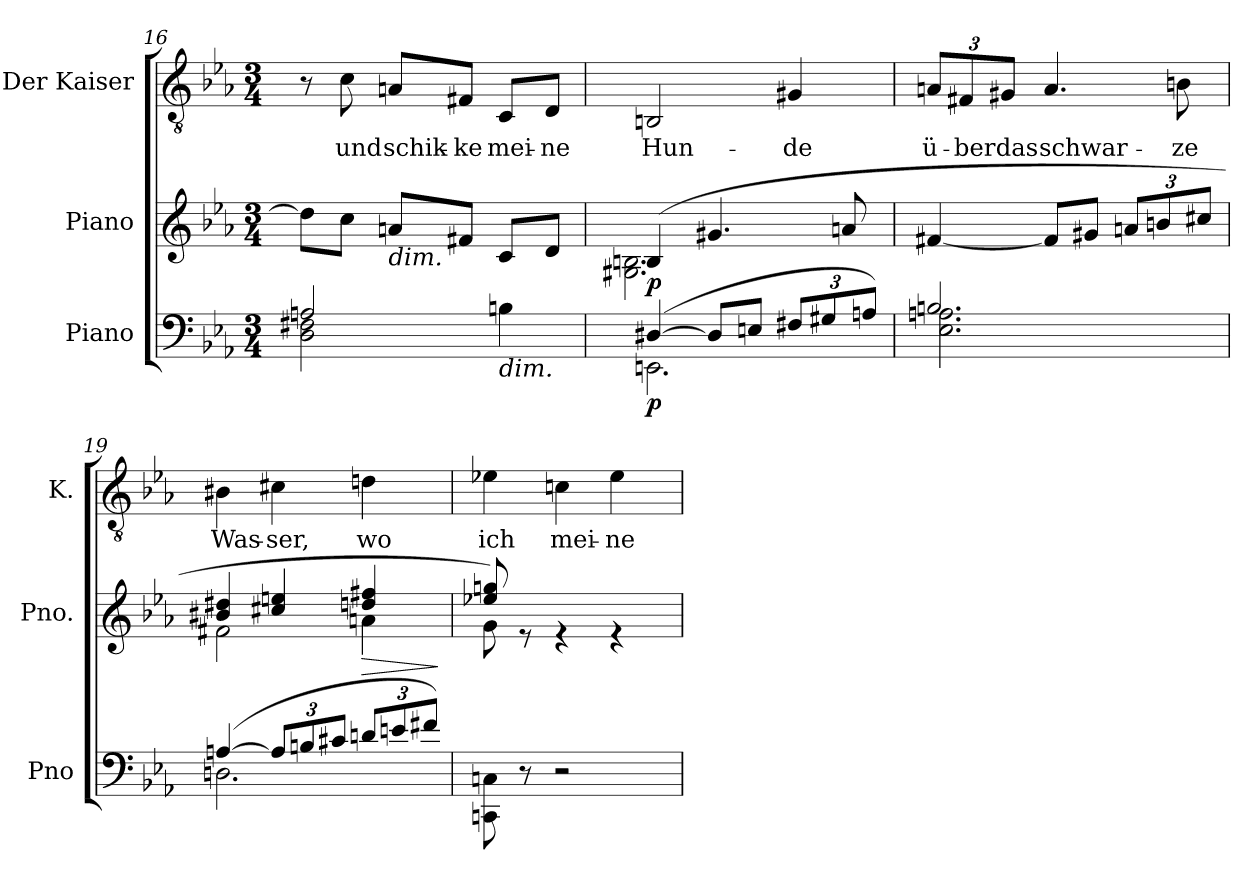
**kern	**dynam	**kern	**dynam	**kern	**text
*part3	*part3	*part2	*part2	*part1	*part1
*staff3	*staff3	*staff2	*staff2	*staff1	*staff1
*I"Piano	*	*I"Piano	*	*I"Der Kaiser	*
*I'Pno	*	*I'Pno.	*	*I'K.	*
*clefF4	*	*clefG2	*	*clefGv2	*
*k[b-e-a-]	*	*k[b-e-a-]	*	*k[b-e-a-]	*
*M3/4	*	*M3/4	*	*M3/4	*
=16	=16	=16	=16	=16	=16
*^	*	*	*	*	*
2An/	2D\ 2F#X\	.	8dd\L]	.	8r	.
!	!	!	!	!	!	!LO:LY:b
.	.	.	8cc\J	.	8c\	und
!	!	!	!LO:TX:b:i:t=dim.	!	!	!
!	!	!	!	!	!	!LO:LY:b
.	.	.	8an/L	.	8An/L	schik-
!	!	!	!	!	!	!LO:LY:b
.	.	.	8f#X/J	.	8F#X/J	-ke
!LO:TX:b:i:t=dim.	!	!	!	!	!	!
!	!	!	!	!	!	!LO:LY:b
4Bn\	4ryy	.	8c/L	.	8C/L	mei-
!	!	!	!	!	!	!LO:LY:b
.	.	.	8d/J	.	8D/J	-ne
!!LO:LB:g=z
=17	=17	=17	=17	=17	=17	=17
*	*	*	*^	*	*	*
!	!	!LO:DY:b	!	!	!LO:DY:b	!	!LO:LY:b
(>[4D#X/	2.EEn\	p	(>4Bn/	2.G#X\ 2.B\	p	2BBn/	Hun-
8D#/L]	.	.	4.g#X/	.	.	.	.
8En/J	.	.	.	.	.	.	.
*Xbrackettup	*	*	*	*	*	*	*
!	!	!	!	!	!	!	!LO:LY:b
12F#X/L	.	.	.	.	.	4G#X/	-de
12G#X/	.	.	.	.	.	.	.
.	.	.	8an/	.	.	.	.
12An/J)	.	.	.	.	.	.	.
*	*	*	*v	*v	*	*	*
=18	=18	=18	=18	=18	=18	=18
!	!	!	!	!	!	!LO:LY:b
2.Bn/	2.E-\ 2.An\	.	[4f#X/	.	12An/L	ü-
!	!	!	!	!	!	!LO:LY:b
.	.	.	.	.	12F#X/	-ber
!	!	!	!	!	!	!LO:LY:b
.	.	.	.	.	12G#X/J	das
!	!	!	!	!	!	!LO:LY:b
.	.	.	8f#/L]	.	4.A/	schwar-
.	.	.	8g#X/J	.	.	.
*	*	*	*Xbrackettup	*	*	*
.	.	.	12an/L	.	.	.
.	.	.	12bn/	.	.	.
!	!	!	!	!	!	!LO:LY:b
.	.	.	.	.	8Bn\	-ze
.	.	.	12cc#X/J	.	.	.
=19	=19	=19	=19	=19	=19	=19
*	*	*	*^	*	*	*
!	!	!	!	!	!	!	!LO:LY:b
(>[4An/	2.Dn\	.	4b#X/ 4dd#X/	2f#X\	.	4B#X\	Was-
!	!	!	!	!	!	!	!LO:LY:b
12A/L]	.	.	4cc#X/ 4een/	.	.	4c#X\	-ser,
12Bn/	.	.	.	.	.	.	.
12c#X/J	.	.	.	.	.	.	.
!	!	!	!	!	!LO:HP:b	!	!LO:LY:b
12dn/L	.	.	4ddn/ 4ff#X/	4an\	>	4dn\	wo
12en/	.	.	.	.	.	.	.
12f#X/J)	.	.	.	.	.	.	.
*v	*v	*	*	*	*	*	*
*	*	*v	*v	*	*	*
.	.	.	]	.	.
=20	=20	=20	=20	=20	=20
*	*	*^	*	*	*
!	!	!	!	!	!	!LO:LY:b
8CCn\ 8Cn\	.	8ee-X/ 8ggn/)	8g\	.	4e-X\	ich
8r	.	8re	2ryy	.	.	.
!	!	!	!	!	!	!LO:LY:b
2r	.	4re	.	.	4cn\	mei-
!	!	!	!	!	!	!LO:LY:b
.	.	4re	.	.	4e-\	-ne
.	.	.	8ryy	.	.	.
*	*	*v	*v	*	*	*
=	=	=	=	=	=
*-	*-	*-	*-	*-	*-
